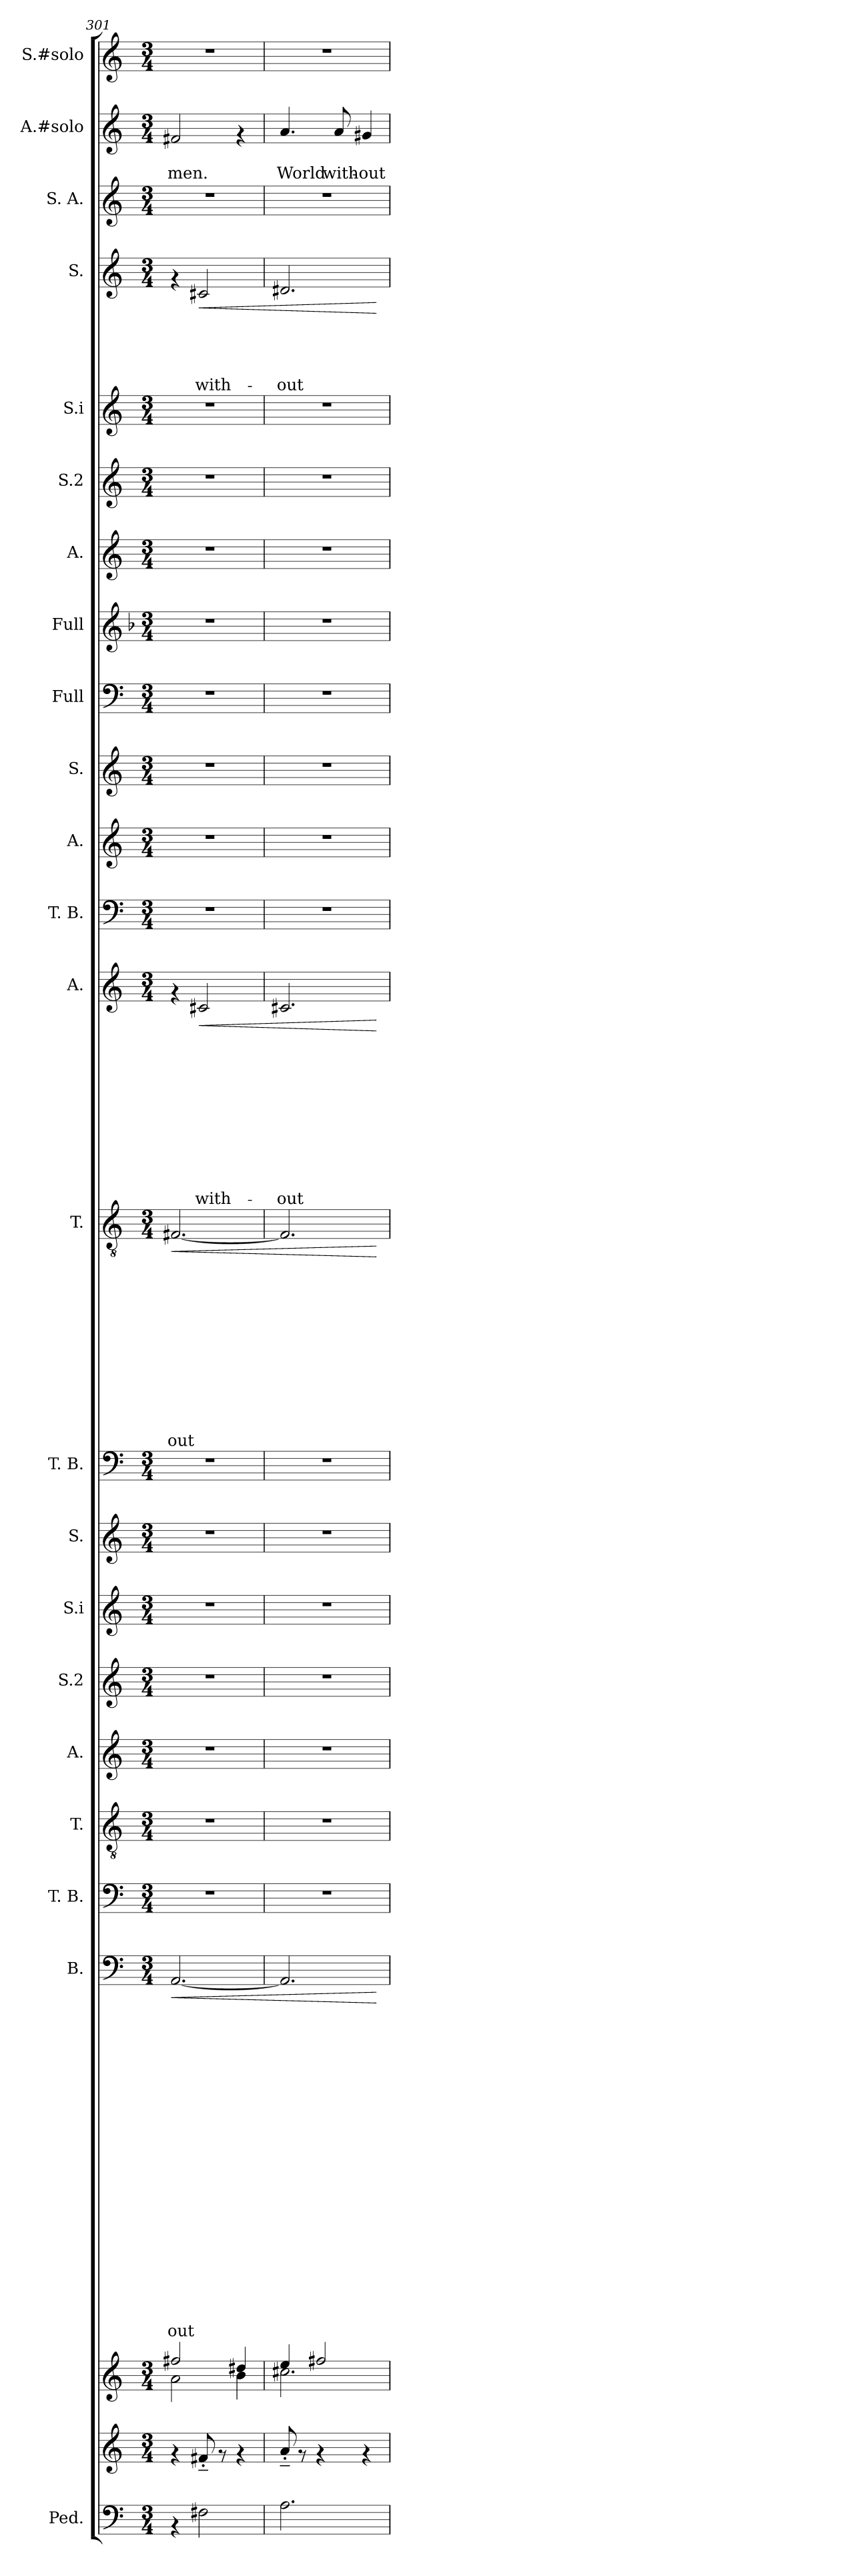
**kern	**kern	**kern	**kern	**text	**text	**text	**text	**text	**text	**text	**text	**text	**text	**text	**text	**text	**text	**text	**text	**text	**text	**text	**text	**text	**dynam	**kern	**kern	**kern	**kern	**kern	**kern	**kern	**kern	**text	**text	**text	**text	**text	**text	**text	**text	**text	**text	**text	**text	**dynam	**kern	**text	**text	**text	**text	**text	**text	**text	**text	**text	**text	**text	**dynam	**kern	**kern	**kern	**kern	**kern	**kern	**kern	**kern	**kern	**text	**text	**text	**text	**text	**dynam	**kern	**kern	**text	**text	**kern
*part25	*part24	*part23	*part22	*part22	*part22	*part22	*part22	*part22	*part22	*part22	*part22	*part22	*part22	*part22	*part22	*part22	*part22	*part22	*part22	*part22	*part22	*part22	*part22	*part22	*part22	*part21	*part20	*part19	*part18	*part17	*part16	*part15	*part14	*part14	*part14	*part14	*part14	*part14	*part14	*part14	*part14	*part14	*part14	*part14	*part14	*part14	*part13	*part13	*part13	*part13	*part13	*part13	*part13	*part13	*part13	*part13	*part13	*part13	*part13	*part12	*part11	*part10	*part9	*part8	*part7	*part6	*part5	*part4	*part4	*part4	*part4	*part4	*part4	*part4	*part3	*part2	*part2	*part2	*part1
*staff25	*staff24	*staff23	*staff22	*staff22	*staff22	*staff22	*staff22	*staff22	*staff22	*staff22	*staff22	*staff22	*staff22	*staff22	*staff22	*staff22	*staff22	*staff22	*staff22	*staff22	*staff22	*staff22	*staff22	*staff22	*staff22	*staff21	*staff20	*staff19	*staff18	*staff17	*staff16	*staff15	*staff14	*staff14	*staff14	*staff14	*staff14	*staff14	*staff14	*staff14	*staff14	*staff14	*staff14	*staff14	*staff14	*staff14	*staff13	*staff13	*staff13	*staff13	*staff13	*staff13	*staff13	*staff13	*staff13	*staff13	*staff13	*staff13	*staff13	*staff12	*staff11	*staff10	*staff9	*staff8	*staff7	*staff6	*staff5	*staff4	*staff4	*staff4	*staff4	*staff4	*staff4	*staff4	*staff3	*staff2	*staff2	*staff2	*staff1
*I"Ped.	*	*	*I"B.	*	*	*	*	*	*	*	*	*	*	*	*	*	*	*	*	*	*	*	*	*	*	*I"T. B.	*I"T.	*I"A.	*I"S.2	*I"S.i	*I"S.	*I"T. B.	*I"T.	*	*	*	*	*	*	*	*	*	*	*	*	*	*I"A.	*	*	*	*	*	*	*	*	*	*	*	*	*I"T. B.	*I"A.	*I"S.	*I"Full	*I"Full	*I"A.	*I"S.2	*I"S.i	*I"S.	*	*	*	*	*	*	*I"S. A.	*I"A.#solo	*	*	*I"S.#solo
*I'Ped.	*	*	*	*	*	*	*	*	*	*	*	*	*	*	*	*	*	*	*	*	*	*	*	*	*	*I'T. B.	*I'T.	*I'A.	*I'S.2	*I'S.i	*I'S.	*I'T. B.	*I'T.	*	*	*	*	*	*	*	*	*	*	*	*	*	*	*	*	*	*	*	*	*	*	*	*	*	*	*I'T. B.	*I'A.	*I'S.	*	*	*I'A.	*I'S.2	*I'S.i	*I'S.	*	*	*	*	*	*	*I'S. A.	*I'A.#solo	*	*	*I'S.#solo
*clefF4	*clefG2	*clefG2	*clefF4	*	*	*	*	*	*	*	*	*	*	*	*	*	*	*	*	*	*	*	*	*	*	*clefF4	*clefGv2	*clefG2	*clefG2	*clefG2	*clefG2	*clefF4	*clefGv2	*	*	*	*	*	*	*	*	*	*	*	*	*	*clefG2	*	*	*	*	*	*	*	*	*	*	*	*	*clefF4	*clefG2	*clefG2	*clefF4	*clefG2	*clefG2	*clefG2	*clefG2	*clefG2	*	*	*	*	*	*	*clefG2	*clefG2	*	*	*clefG2
*	*	*	*	*	*	*	*	*	*	*	*	*	*	*	*	*	*	*	*	*	*	*	*	*	*	*	*	*	*	*	*	*	*	*	*	*	*	*	*	*	*	*	*	*	*	*	*	*	*	*	*	*	*	*	*	*	*	*	*	*	*	*	*	*ITrd3c5	*	*	*	*	*	*	*	*	*	*	*	*	*	*	*
*k[]	*k[]	*k[]	*k[]	*	*	*	*	*	*	*	*	*	*	*	*	*	*	*	*	*	*	*	*	*	*	*k[]	*k[]	*k[]	*k[]	*k[]	*k[]	*k[]	*k[]	*	*	*	*	*	*	*	*	*	*	*	*	*	*k[]	*	*	*	*	*	*	*	*	*	*	*	*	*k[]	*k[]	*k[]	*k[]	*k[]	*k[]	*k[]	*k[]	*k[]	*	*	*	*	*	*	*k[]	*k[]	*	*	*k[]
*C:	*C:	*C:	*C:	*	*	*	*	*	*	*	*	*	*	*	*	*	*	*	*	*	*	*	*	*	*	*C:	*C:	*C:	*C:	*C:	*C:	*C:	*C:	*	*	*	*	*	*	*	*	*	*	*	*	*	*C:	*	*	*	*	*	*	*	*	*	*	*	*	*C:	*C:	*C:	*C:	*C:	*C:	*C:	*C:	*C:	*	*	*	*	*	*	*C:	*C:	*	*	*C:
*M3/4	*M3/4	*M3/4	*M3/4	*	*	*	*	*	*	*	*	*	*	*	*	*	*	*	*	*	*	*	*	*	*	*M3/4	*M3/4	*M3/4	*M3/4	*M3/4	*M3/4	*M3/4	*M3/4	*	*	*	*	*	*	*	*	*	*	*	*	*	*M3/4	*	*	*	*	*	*	*	*	*	*	*	*	*M3/4	*M3/4	*M3/4	*M3/4	*M3/4	*M3/4	*M3/4	*M3/4	*M3/4	*	*	*	*	*	*	*M3/4	*M3/4	*	*	*M3/4
=301	=301	=301	=301	=301	=301	=301	=301	=301	=301	=301	=301	=301	=301	=301	=301	=301	=301	=301	=301	=301	=301	=301	=301	=301	=301	=301	=301	=301	=301	=301	=301	=301	=301	=301	=301	=301	=301	=301	=301	=301	=301	=301	=301	=301	=301	=301	=301	=301	=301	=301	=301	=301	=301	=301	=301	=301	=301	=301	=301	=301	=301	=301	=301	=301	=301	=301	=301	=301	=301	=301	=301	=301	=301	=301	=301	=301	=301	=301	=301
*	*	*^	*	*	*	*	*	*	*	*	*	*	*	*	*	*	*	*	*	*	*	*	*	*	*	*	*	*	*	*	*	*	*	*	*	*	*	*	*	*	*	*	*	*	*	*	*	*	*	*	*	*	*	*	*	*	*	*	*	*	*	*	*	*	*	*	*	*	*	*	*	*	*	*	*	*	*	*	*
!	!	!	!	!	!	!	!	!	!	!	!	!	!	!	!	!	!	!	!	!	!	!	!	!	!LO:LY:b	!LO:HP:b	!	!	!	!	!	!	!	!	!	!	!	!	!	!	!	!	!	!	!	!LO:LY:b	!LO:HP:b	!	!	!	!	!	!	!	!	!	!	!	!	!	!	!	!	!	!	!	!	!	!	!	!	!	!	!	!	!	!	!	!LO:LY:b	!
4rAA	4rf	2ff#X/	2a\	[<2.AA/	.	.	.	.	.	.	.	.	.	.	.	.	.	.	.	.	.	.	.	.	-out	<	2.r	2.r	2.r	2.r	2.r	2.r	2.r	[<2.F#X/	.	.	.	.	.	.	.	.	.	.	.	-out	<	4rf	.	.	.	.	.	.	.	.	.	.	.	.	2.r	2.r	2.r	2.r	2.r	2.r	2.r	2.r	4rf	.	.	.	.	.	.	2.r	2f#X/	.	-men.	2.r
!	!	!	!	!	!	!	!	!	!	!	!	!	!	!	!	!	!	!	!	!	!	!	!	!	!	!	!	!	!	!	!	!	!	!	!	!	!	!	!	!	!	!	!	!	!	!	!	!	!	!	!	!	!	!	!	!	!	!	!LO:LY:b	!LO:HP:b	!	!	!	!	!	!	!	!	!	!	!	!	!	!LO:LY:b	!LO:HP:b	!	!	!	!	!
2F#X\	8f#X~<'</	.	.	.	.	.	.	.	.	.	.	.	.	.	.	.	.	.	.	.	.	.	.	.	.	.	.	.	.	.	.	.	.	.	.	.	.	.	.	.	.	.	.	.	.	.	.	2c#X/	.	.	.	.	.	.	.	.	.	.	with-	<	.	.	.	.	.	.	.	.	2c#X/	.	.	.	.	with-	<	.	.	.	.	.
.	8rf	.	.	.	.	.	.	.	.	.	.	.	.	.	.	.	.	.	.	.	.	.	.	.	.	.	.	.	.	.	.	.	.	.	.	.	.	.	.	.	.	.	.	.	.	.	.	.	.	.	.	.	.	.	.	.	.	.	.	.	.	.	.	.	.	.	.	.	.	.	.	.	.	.	.	.	.	.	.	.
.	4rf	4dd#X/	4b\	.	.	.	.	.	.	.	.	.	.	.	.	.	.	.	.	.	.	.	.	.	.	.	.	.	.	.	.	.	.	.	.	.	.	.	.	.	.	.	.	.	.	.	.	.	.	.	.	.	.	.	.	.	.	.	.	.	.	.	.	.	.	.	.	.	.	.	.	.	.	.	.	.	4rf	.	.	.
=302	=302	=302	=302	=302	=302	=302	=302	=302	=302	=302	=302	=302	=302	=302	=302	=302	=302	=302	=302	=302	=302	=302	=302	=302	=302	=302	=302	=302	=302	=302	=302	=302	=302	=302	=302	=302	=302	=302	=302	=302	=302	=302	=302	=302	=302	=302	=302	=302	=302	=302	=302	=302	=302	=302	=302	=302	=302	=302	=302	=302	=302	=302	=302	=302	=302	=302	=302	=302	=302	=302	=302	=302	=302	=302	=302	=302	=302	=302	=302	=302
!	!	!	!	!	!	!	!	!	!	!	!	!	!	!	!	!	!	!	!	!	!	!	!	!	!	!	!	!	!	!	!	!	!	!	!	!	!	!	!	!	!	!	!	!	!	!	!	!	!	!	!	!	!	!	!	!	!	!	!LO:LY:b	!	!	!	!	!	!	!	!	!	!	!	!	!	!	!LO:LY:b	!	!	!	!	!LO:LY:b	!
2.A\	8a~<'</	4ee/	2.cc#X\	2.AA/]	.	.	.	.	.	.	.	.	.	.	.	.	.	.	.	.	.	.	.	.	.	.	2.r	2.r	2.r	2.r	2.r	2.r	2.r	2.F#/]	.	.	.	.	.	.	.	.	.	.	.	.	.	2.c#X/	.	.	.	.	.	.	.	.	.	.	-out	.	2.r	2.r	2.r	2.r	2.r	2.r	2.r	2.r	2.d#X/	.	.	.	.	-out	.	2.r	4.a/	.	World	2.r
.	8rf	.	.	.	.	.	.	.	.	.	.	.	.	.	.	.	.	.	.	.	.	.	.	.	.	.	.	.	.	.	.	.	.	.	.	.	.	.	.	.	.	.	.	.	.	.	.	.	.	.	.	.	.	.	.	.	.	.	.	.	.	.	.	.	.	.	.	.	.	.	.	.	.	.	.	.	.	.	.	.
.	4rf	2ff#X/	.	.	.	.	.	.	.	.	.	.	.	.	.	.	.	.	.	.	.	.	.	.	.	.	.	.	.	.	.	.	.	.	.	.	.	.	.	.	.	.	.	.	.	.	.	.	.	.	.	.	.	.	.	.	.	.	.	.	.	.	.	.	.	.	.	.	.	.	.	.	.	.	.	.	.	.	.	.
!	!	!	!	!	!	!	!	!	!	!	!	!	!	!	!	!	!	!	!	!	!	!	!	!	!	!	!	!	!	!	!	!	!	!	!	!	!	!	!	!	!	!	!	!	!	!	!	!	!	!	!	!	!	!	!	!	!	!	!	!	!	!	!	!	!	!	!	!	!	!	!	!	!	!	!	!	!	!	!LO:LY:b	!
.	.	.	.	.	.	.	.	.	.	.	.	.	.	.	.	.	.	.	.	.	.	.	.	.	.	.	.	.	.	.	.	.	.	.	.	.	.	.	.	.	.	.	.	.	.	.	.	.	.	.	.	.	.	.	.	.	.	.	.	.	.	.	.	.	.	.	.	.	.	.	.	.	.	.	.	.	8a/	.	with-	.
!	!	!	!	!	!	!	!	!	!	!	!	!	!	!	!	!	!	!	!	!	!	!	!	!	!	!	!	!	!	!	!	!	!	!	!	!	!	!	!	!	!	!	!	!	!	!	!	!	!	!	!	!	!	!	!	!	!	!	!	!	!	!	!	!	!	!	!	!	!	!	!	!	!	!	!	!	!	!	!LO:LY:b	!
.	4rf	.	.	.	.	.	.	.	.	.	.	.	.	.	.	.	.	.	.	.	.	.	.	.	.	.	.	.	.	.	.	.	.	.	.	.	.	.	.	.	.	.	.	.	.	.	.	.	.	.	.	.	.	.	.	.	.	.	.	.	.	.	.	.	.	.	.	.	.	.	.	.	.	.	.	.	4g#X/	.	-out	.
*	*	*v	*v	*	*	*	*	*	*	*	*	*	*	*	*	*	*	*	*	*	*	*	*	*	*	*	*	*	*	*	*	*	*	*	*	*	*	*	*	*	*	*	*	*	*	*	*	*	*	*	*	*	*	*	*	*	*	*	*	*	*	*	*	*	*	*	*	*	*	*	*	*	*	*	*	*	*	*	*	*
.	.	.	.	.	.	.	.	.	.	.	.	.	.	.	.	.	.	.	.	.	.	.	.	.	[	.	.	.	.	.	.	.	.	.	.	.	.	.	.	.	.	.	.	.	.	[	.	.	.	.	.	.	.	.	.	.	.	.	[	.	.	.	.	.	.	.	.	.	.	.	.	.	.	[	.	.	.	.	.
=	=	=	=	=	=	=	=	=	=	=	=	=	=	=	=	=	=	=	=	=	=	=	=	=	=	=	=	=	=	=	=	=	=	=	=	=	=	=	=	=	=	=	=	=	=	=	=	=	=	=	=	=	=	=	=	=	=	=	=	=	=	=	=	=	=	=	=	=	=	=	=	=	=	=	=	=	=	=	=
*-	*-	*-	*-	*-	*-	*-	*-	*-	*-	*-	*-	*-	*-	*-	*-	*-	*-	*-	*-	*-	*-	*-	*-	*-	*-	*-	*-	*-	*-	*-	*-	*-	*-	*-	*-	*-	*-	*-	*-	*-	*-	*-	*-	*-	*-	*-	*-	*-	*-	*-	*-	*-	*-	*-	*-	*-	*-	*-	*-	*-	*-	*-	*-	*-	*-	*-	*-	*-	*-	*-	*-	*-	*-	*-	*-	*-	*-	*-	*-
